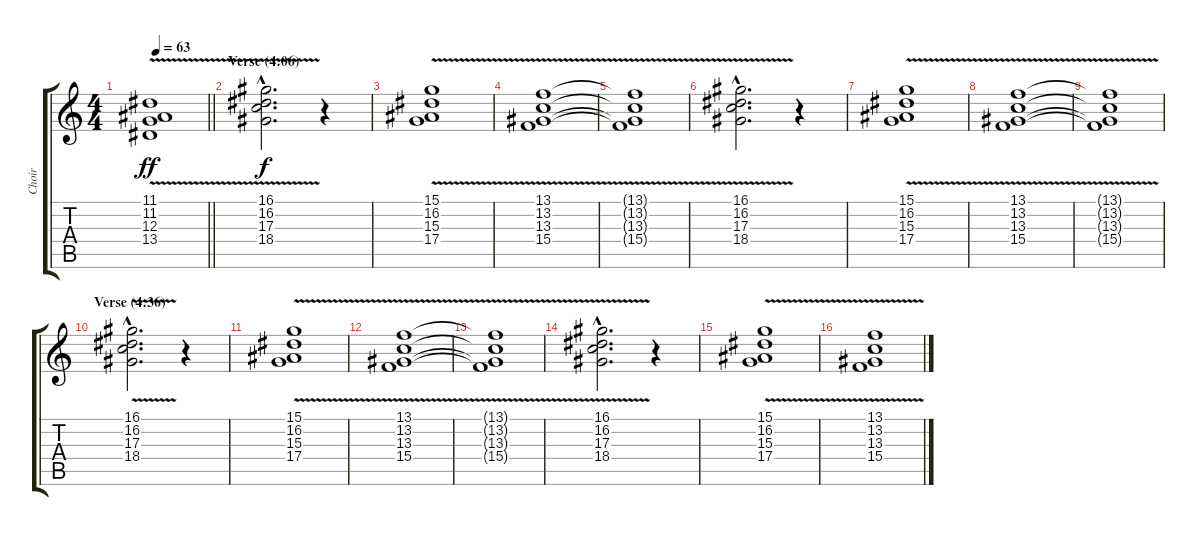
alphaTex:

\track ("Choir" "Choir") {instrument pad4choir}
\staff {score tabs}
\tuning (E4 B3 G3 D3 A2 E2) {hide}
\ts (4 4)
\tempo 63
\clef g2
\barLineRight lightlight
\ks c
(11.1{v} 11.2{v} 12.3{v} 13.4{v}).1{dy ff instrument pad4choir} |
\section ("" "Verse (4:06)")
(16.1{v hac} 16.2{v hac} 17.3{v hac} 18.4{v hac}).2{d dy f} r.4 |
(15.1{v} 16.2{v} 15.3{v} 17.4{v}).1 |
(13.1{v} 13.2{v} 13.3{v} 15.4{v}).1 |
(13.1{t} 13.2{t} 13.3{t} 15.4{t}).1 |
(16.1{v hac} 16.2{v hac} 17.3{v hac} 18.4{v hac}).2{d} r.4 |
(15.1{v} 16.2{v} 15.3{v} 17.4{v}).1 |
(13.1{v} 13.2{v} 13.3{v} 15.4{v}).1 |
(13.1{t} 13.2{t} 13.3{t} 15.4{t}).1 |
\section ("" "Verse (4:36)")
(16.1{v hac} 16.2{v hac} 17.3{v hac} 18.4{v hac}).2{d} r.4 |
(15.1{v} 16.2{v} 15.3{v} 17.4{v}).1 |
(13.1{v} 13.2{v} 13.3{v} 15.4{v}).1 |
(13.1{t} 13.2{t} 13.3{t} 15.4{t}).1 |
(16.1{v hac} 16.2{v hac} 17.3{v hac} 18.4{v hac}).2{d} r.4 |
(15.1{v} 16.2{v} 15.3{v} 17.4{v}).1 |
(13.1{v} 13.2{v} 13.3{v} 15.4{v}).1
